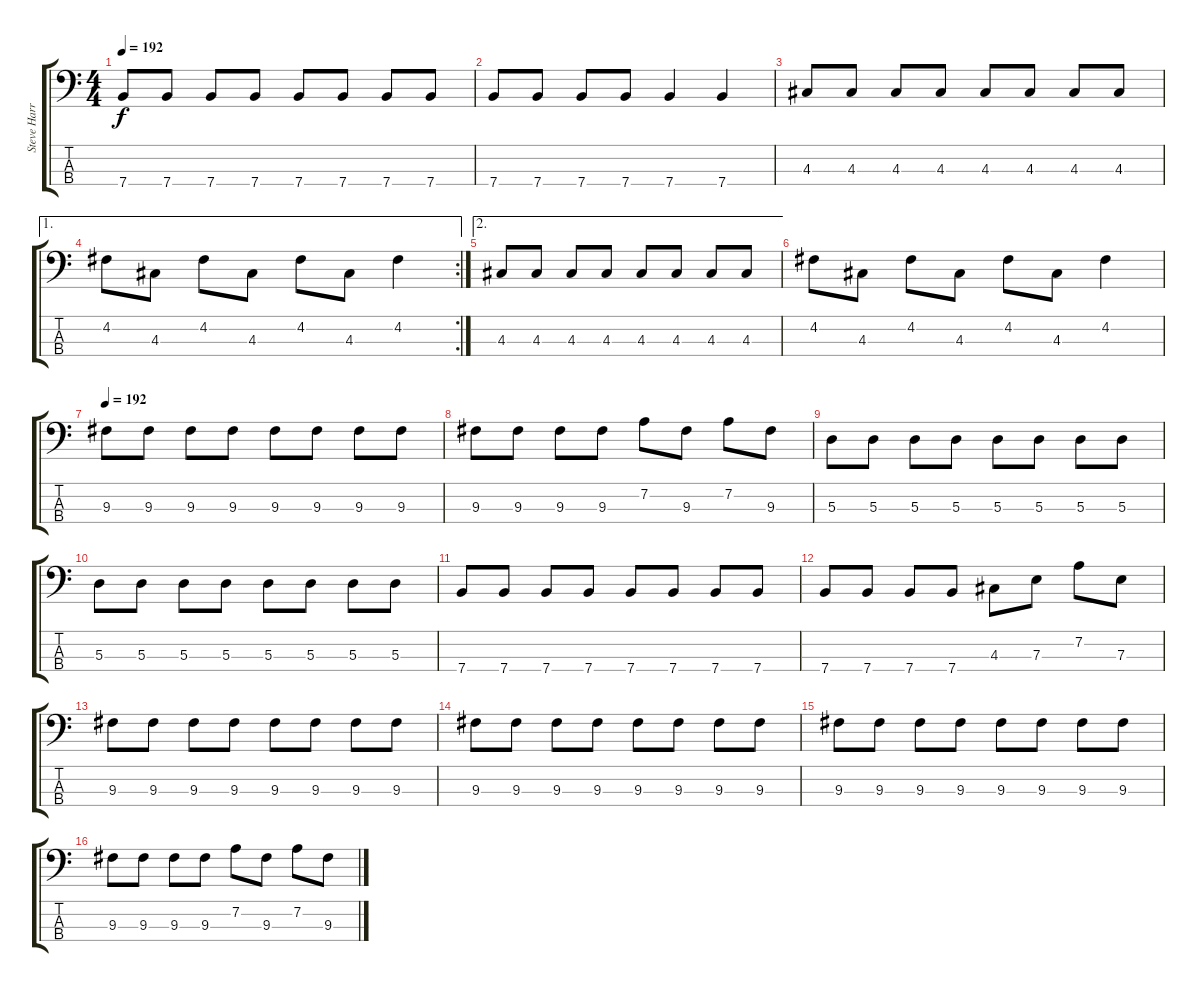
\track ("Steve Harris" "Steve Harr") {instrument electricbassfinger}
\staff {score tabs}
\tuning (G2 D2 A1 E1) {hide}
\ts (4 4)
\tempo 192
\clef f4
\ks c
7.4.8{dy f} 7.4.8 7.4.8 7.4.8 7.4.8 7.4.8 7.4.8 7.4.8 |
7.4.8 7.4.8 7.4.8 7.4.8 7.4.4 7.4.4 |
4.3.8 4.3.8 4.3.8 4.3.8 4.3.8 4.3.8 4.3.8 4.3.8 |
\ae 1
\rc 2
4.2.8 4.3.8 4.2.8 4.3.8 4.2.8 4.3.8 4.2.4 |
\ae 2
4.3.8 4.3.8 4.3.8 4.3.8 4.3.8 4.3.8 4.3.8 4.3.8 |
4.2.8 4.3.8 4.2.8 4.3.8 4.2.8 4.3.8 4.2.4 |
\tempo 192
9.3.8 9.3.8 9.3.8 9.3.8 9.3.8 9.3.8 9.3.8 9.3.8 |
9.3.8 9.3.8 9.3.8 9.3.8 7.2.8 9.3.8 7.2.8 9.3.8 |
5.3.8 5.3.8 5.3.8 5.3.8 5.3.8 5.3.8 5.3.8 5.3.8 |
5.3.8 5.3.8 5.3.8 5.3.8 5.3.8 5.3.8 5.3.8 5.3.8 |
7.4.8 7.4.8 7.4.8 7.4.8 7.4.8 7.4.8 7.4.8 7.4.8 |
7.4.8 7.4.8 7.4.8 7.4.8 4.3.8 7.3.8 7.2.8 7.3.8 |
9.3.8 9.3.8 9.3.8 9.3.8 9.3.8 9.3.8 9.3.8 9.3.8 |
9.3.8 9.3.8 9.3.8 9.3.8 9.3.8 9.3.8 9.3.8 9.3.8 |
9.3.8 9.3.8 9.3.8 9.3.8 9.3.8 9.3.8 9.3.8 9.3.8 |
9.3.8 9.3.8 9.3.8 9.3.8 7.2.8 9.3.8 7.2.8 9.3.8
